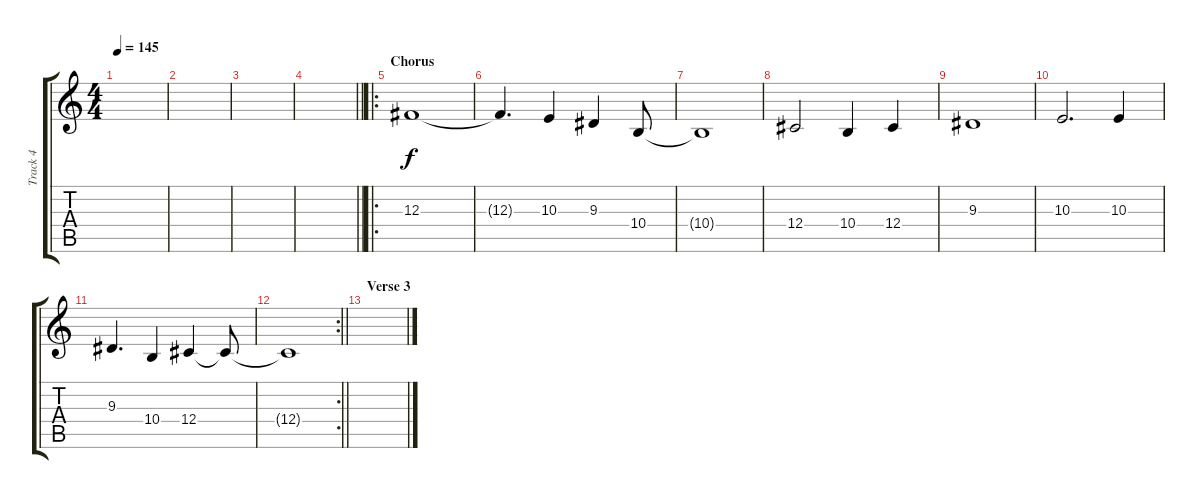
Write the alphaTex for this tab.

\track ("Track 4" "Track 4") {instrument choiraahs}
\staff {score tabs}
\tuning (Eb4 Bb3 Gb3 Db3 Ab2 Eb2) {hide}
\ts (4 4)
\tempo 145
\clef g2
\ks c
|
|
|
\barLineRight lightlight
|
\ro
\section ("" "Chorus")
12.3.1 |
12.3{t}.4{d} 10.3.4 9.3.4 10.4.8 |
10.4{t}.1 |
12.4.2 10.4.4 12.4.4 |
9.3.1 |
10.3.2{d} 10.3.4 |
9.3.4{d} 10.4.4 12.4.4 12.4{t}.8 |
\rc 2
\barLineRight lightlight
12.4{t}.1 |
\section ("" "Verse 3")
